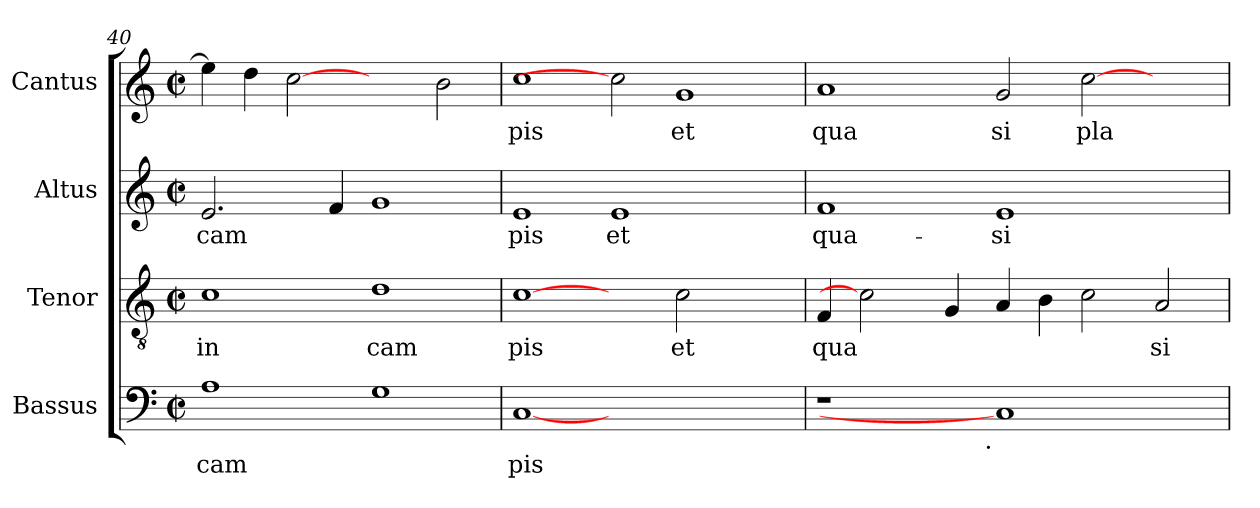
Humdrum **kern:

**kern	**text	**kern	**text	**kern	**text	**kern	**text
*part4	*part4	*part3	*part3	*part2	*part2	*part1	*part1
*staff4	*staff4	*staff3	*staff3	*staff2	*staff2	*staff1	*staff1
*I"Bassus	*	*I"Tenor	*	*I"Altus	*	*I"Cantus	*
*clefF4	*	*clefGv2	*	*clefG2	*	*clefG2	*
*k[]	*	*k[]	*	*k[]	*	*k[]	*
*C:	*	*C:	*	*C:	*	*C:	*
*M2/2	*	*M2/2	*	*M2/2	*	*M2/2	*
*met(c|)	*	*met(c|)	*	*met(c|)	*	*met(c|)	*
=40	=40	=40	=40	=40	=40	=40	=40
!	!LO:LY:b	!	!LO:LY:b	!	!LO:LY:b:cj	!	!LO:LY:b
1A	cam-	1c	in	2.e/	cam-	4ee\]	.
!	!	!	!	!	!	!	!LO:LY:b
.	.	.	.	.	.	4dd\	.
!	!	!	!	!	!	!	!LO:LY:b
.	.	.	.	.	.	[2cc	.
!	!	!	!	!	!LO:LY:b:cj	!	!
.	.	.	.	4f/	--	.	.
!	!LO:LY:b	!	!LO:LY:b	!	!LO:LY:b:cj	!	!
1G	--	1d	cam	1g	--	2ryy	.
!	!	!	!	!	!	!	!LO:LY:b
.	.	.	.	.	.	2b\	.
=41	=41	=41	=41	=41	=41	=41	=41
!	!LO:LY:b	!	!LO:LY:b	!	!LO:LY:b:cj	!	!LO:LY:b
[1C	-pis	[1c	pis	1e	-pis	1cc	pis
!	!	!	!	!	!LO:LY:b:cj	!	!
1.ryy	.	2ryy	.	1e	et	2cc]	.
!	!	!	!LO:LY:b	!	!	!	!LO:LY:b
.	.	2c\	et	.	.	1g	et
.	.	2ryy	.	2ryy	.	.	.
=42	=42	=42	=42	=42	=42	=42	=42
!	!	!	!LO:LY:b	!	!LO:LY:b:cj	!	!LO:LY:b
*^	*	*	*	*	*	*	*
1r	2ryy	.	4F/	qua	1f	qua-	1a	qua
.	.	.	2c]	.	.	.	.	.
.	4...ryy	.	.	.	.	.	.	.
!	!	!	!	!LO:LY:b	!	!	!	!
.	.	.	4G/	.	.	.	.	.
!	!LO:TX:b:t=.	!	!	!	!	!	!	!
.	1ryy	.	.	.	.	.	.	.
!	!	!	!	!LO:LY:b	!	!LO:LY:b:cj	!	!LO:LY:b
1C]	.	.	4A/	.	1e	-si	2g/	si
!	!	!	!	!LO:LY:b	!	!	!	!
.	.	.	4B\	.	.	.	.	.
!	!	!	!	!LO:LY:b	!	!	!	!LO:LY:b
.	.	.	2c\	.	.	.	[<2cc\	pla
.	2ryy	.	.	.	.	.	.	.
!	!	!	!	!LO:LY:b	!	!	!	!
2ryy	.	.	2A/	si	2ryy	.	2ryy	.
.	32ryy	.	.	.	.	.	.	.
*v	*v	*	*	*	*	*	*	*
=	=	=	=	=	=	=	=
*-	*-	*-	*-	*-	*-	*-	*-
